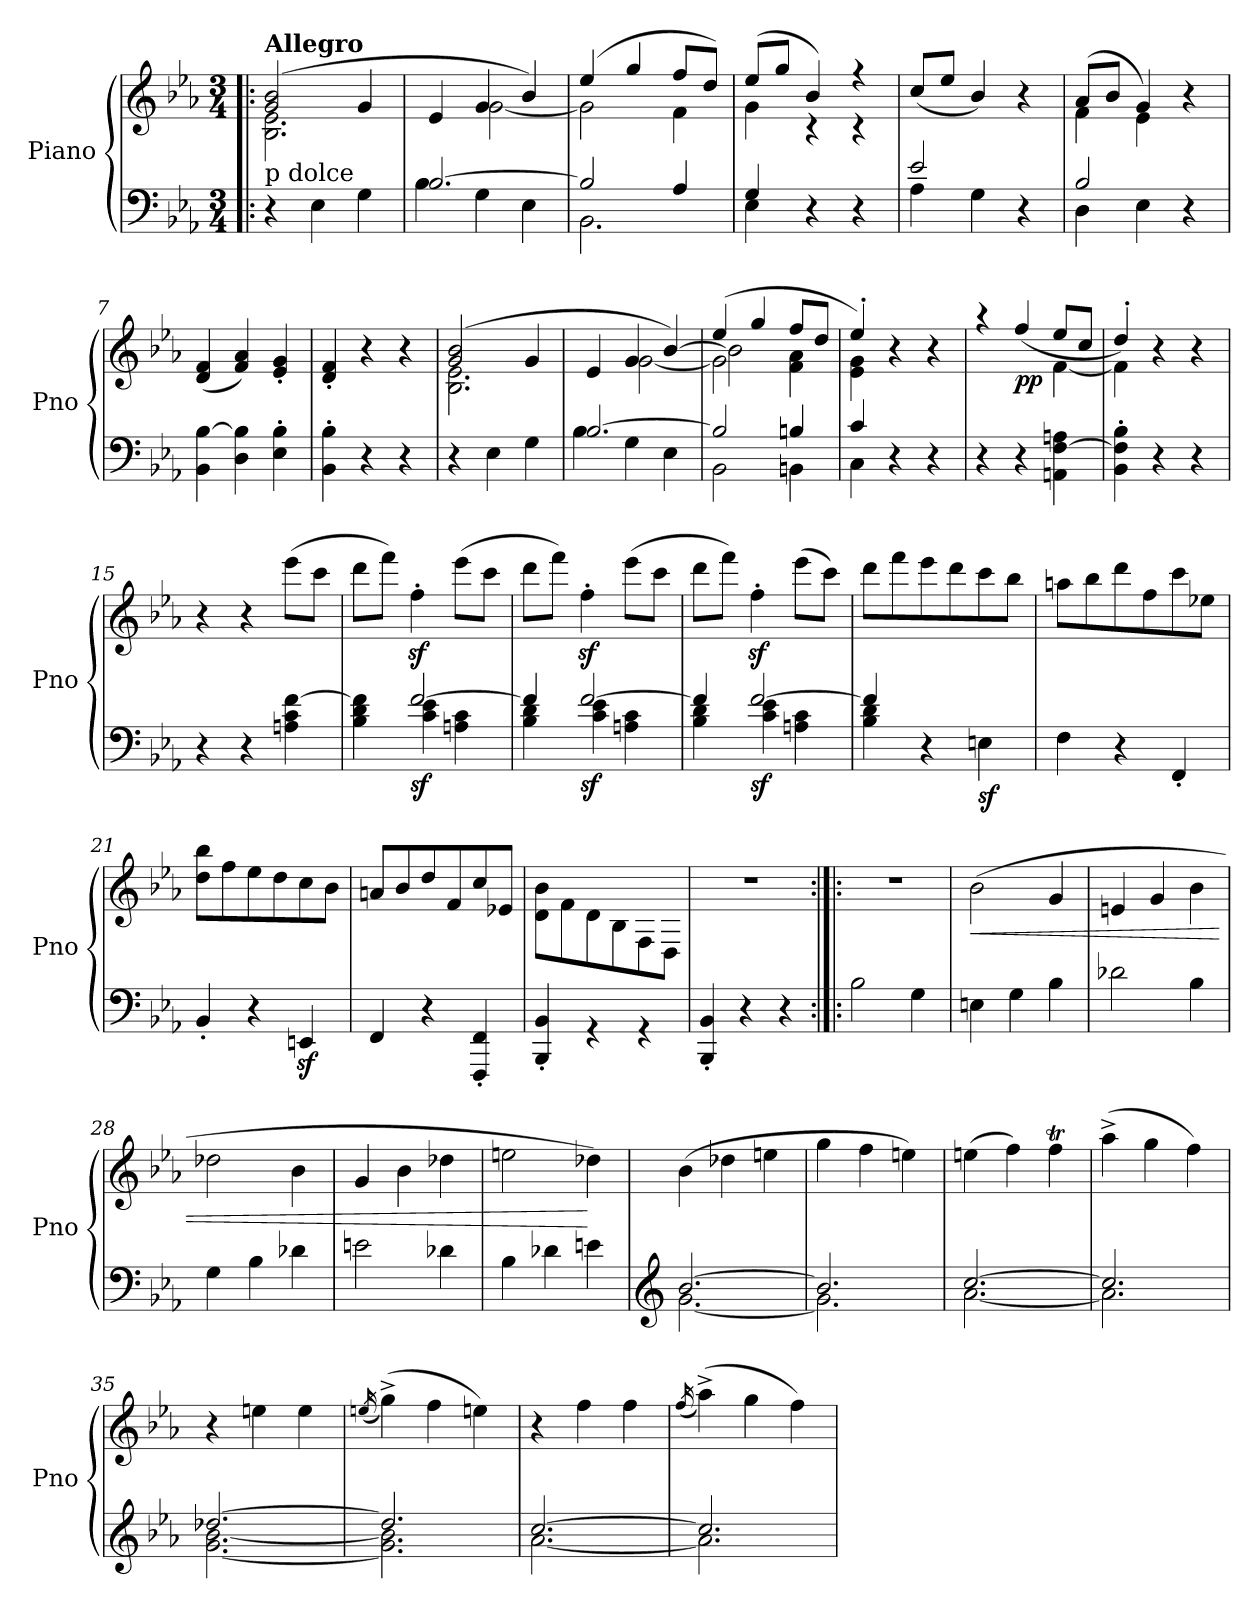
**kern	**kern	**dynam
*part1	*part1	*part1
*staff2	*staff1	*staff1/2
*I"Piano	*	*
*I'Pno	*	*
*clefF4	*clefG2	*
*k[b-e-a-]	*k[b-e-a-]	*
*E-:	*E-:	*
*M3/4	*M3/4	*
=1!|:	=1!|:	=1!|:
*	*^	*
!	!LO:TX:b:t=p dolce	!	!
!	!LO:TX:a:B:t=Allegro	!	!
4r	(>2g/ 2b-/	2.B-\ 2.e-\	.
4E-\	.	.	.
4G\	4g/	.	.
=2	=2	=2	=2
*^	*	*	*
[2.B-/	4B-\	4e-/	4ryy	.
.	4G\	4g/	[2g\	.
.	4E-\	4b-/)	.	.
=3	=3	=3	=3	=3
2B-/]	2.BB-\	(>4ee-/	2g\]	.
.	.	4gg/	.	.
4A-/	.	8ff/L	4f\	.
.	.	8dd/J)	.	.
=4	=4	=4	=4	=4
4G/	4E-\	(>8ee-/L	4g\	.
.	.	8gg/J	.	.
4r	2ryy	4b-/)	4rc	.
4r	.	4r	4rc	.
*	*	*v	*v	*
=5	=5	=5	=5
2e-/	4A-\	(<8cc/L	.
.	.	8ee-/J	.
.	4G\	4b-/)	.
4r	4ryy	4r	.
=6	=6	=6	=6
*	*	*^	*
2B-/	4D\	(>8a-/L	4f\	.
.	.	8b-/J	.	.
.	4E-\	4g/)	4e-\	.
4r	4ryy	4r	4ryy	.
*v	*v	*	*	*
*	*v	*v	*
=7	=7	=7
4BB-\ [4B-\	(<4d/ 4f/	.
4D\ 4B-\]	4f/ 4a-/)	.
4E-\' 4B-\'	4e-/' 4g/'	.
=8	=8	=8
4BB-\' 4B-\'	4d/' 4f/'	.
4r	4r	.
4r	4r	.
=9	=9	=9
*	*^	*
4r	(>2g/ 2b-/	2.B-\ 2.e-\	.
4E-\	.	.	.
4G\	4g/	.	.
!!LO:LB:g=z
=10	=10	=10	=10
*^	*	*^	*
[2.B-/	4B-\	4e-/	4ryy	2ryy	.
.	4G\	4g/	[2g\	.	.
.	4E-\	4ryy	.	[4b-/)	.
=11	=11	=11	=11	=11	=11
2B-/]	2BB-\	(>4ee-/	2g\]	2b-\]	.
.	.	4gg/	.	.	.
4Bn/	4BBn\	8ff/L	4f\ 4a-\	4ryy	.
.	.	8dd/J	.	.	.
*	*	*	*v	*v	*
=12	=12	=12	=12	=12
4c/	4C\	4ee-'/)	4e-\ 4g\	.
4r	2ryy	4r	2ryy	.
4r	.	4r	.	.
*v	*v	*	*	*
=13	=13	=13	=13
4r	4raa	2ryy	.
!	!	!	!LO:DY:b
4r	(>4ff/	.	pp
4AAn\ [4F\ 4An\	8ee-/L	[4f\	.
.	8cc/J	.	.
=14	=14	=14	=14
4BB-\' 4F\]' 4B-\'	4dd'/)	4f\]	.
4r	4r	2ryy	.
4r	4r	.	.
*	*v	*v	*
=15	=15	=15
4r	4r	.
4r	4r	.
4An\ 4c\ [4f\	(>8eee-\L	.
.	8ccc\J	.
=16	=16	=16
*^	*	*
4B-\ 4d\ 4f\]	4ryy	8ddd\L	.
.	.	8fff\J)	.
!	!	!	!LO:DY:b=2
[2f/	4c\ 4e-\	4ffz<'\	sf
.	4An\ 4c\	(>8eee-\L	.
.	.	8ccc\J	.
!!LO:LB:g=z
=17	=17	=17	=17
4f/]	4B-\ 4d\	8ddd\L	.
.	.	8fff\J)	.
!	!	!	!LO:DY:b=2
[2f/	4c\ 4e-\	4ffz<'\	sf
.	4An\ 4c\	(>8eee-\L	.
.	.	8ccc\J	.
=18	=18	=18	=18
4f/]	4B-\ 4d\	8ddd\L	.
.	.	8fff\J)	.
!	!	!	!LO:DY:b=2
[2f/	4c\ 4e-\	4ffz<'\	sf
.	4An\ 4c\	(>8eee-\L	.
.	.	8ccc\J)	.
=19	=19	=19	=19
4f/]	4B-\ 4d\	8ddd\L	.
.	.	8fff\	.
4r	2ryy	8eee-\	.
.	.	8ddd\	.
!	!	!	!LO:DY:b=2
4En\	.	8ccc\	sf
.	.	8bb-\J	.
*v	*v	*	*
=20	=20	=20
4F\	8aan\L	.
.	8bb-\	.
4r	8ddd\	.
.	8ff\	.
4FF'/	8ccc\	.
.	8ee-X\J	.
=21	=21	=21
4BB-'/	8dd\ 8bb-\L	.
.	8ff\	.
4r	8ee-\	.
.	8dd\	.
4EEnz</	8cc\	.
.	8b-\J	.
!!LO:LB:g=z
=22	=22	=22
4FF/	8an/L	.
.	8b-/	.
4r	8dd/	.
.	8f/	.
4FFF/' 4FF/'	8cc/	.
.	8e-X/J	.
=23	=23	=23
4BBB-/' 4BB-/'	8d\ 8b-\L	.
.	8f\	.
4rGG	8d\	.
.	8B-\	.
4rGG	8F\	.
.	8D\J	.
=24	=24	=24
4BBB-/' 4BB-/'	2.r	.
4r	.	.
4r	.	.
=25:|!|:	=25:|!|:	=25:|!|:
2B-\	2.r	.
4G\	.	.
=26	=26	=26
!	!	!LO:HP:b
4En\	(>2b-\	<
4G\	.	.
4B-\	4g/	.
=27	=27	=27
2d-X\	4en/	.
.	4g/	.
4B-\	4b-\	.
=28	=28	=28
4G\	2dd-X\	.
4B-\	.	.
4d-X\	4b-\	.
=29	=29	=29
2en\	4g/	.
.	4b-\	.
4d-X\	4dd-X\	.
=30	=30	=30
4B-\	2een\	.
4d-X\	.	.
4en\	4dd-X\)	[
!!LO:LB:g=z
=31	=31	=31
*clefG2	*	*
*^	*	*
[2.b-/	[2.g\	(>4b-\	.
.	.	4dd-X\	.
.	.	4een\	.
=32	=32	=32	=32
2.b-/]	2.g\]	4gg\	.
.	.	4ff\	.
.	.	4een\)	.
=33	=33	=33	=33
[2.cc/	[2.a-\	(>4een\	.
.	.	4ff\)	.
.	.	4ffT\	.
=34	=34	=34	=34
2.cc/]	2.a-\]	(>4aa-^\	.
.	.	4gg\	.
.	.	4ff\)	.
=35	=35	=35	=35
[2.dd-X/	[2.g\ [2.b-\	4r	.
.	.	4een\	.
.	.	4ee\	.
=36	=36	=36	=36
.	.	(<16qeen/	.
2.dd-/]	2.g\] 2.b-\]	(>4gg^\)	.
.	.	4ff\	.
.	.	4ee\)	.
=37	=37	=37	=37
[2.cc/	[2.a-\	4r	.
.	.	4ff\	.
.	.	4ff\	.
=38	=38	=38	=38
.	.	(<16qff/	.
2.cc/]	2.a-\]	(>4aa-^\)	.
.	.	4gg\	.
.	.	4ff\)	.
*v	*v	*	*
=	=	=
*-	*-	*-
